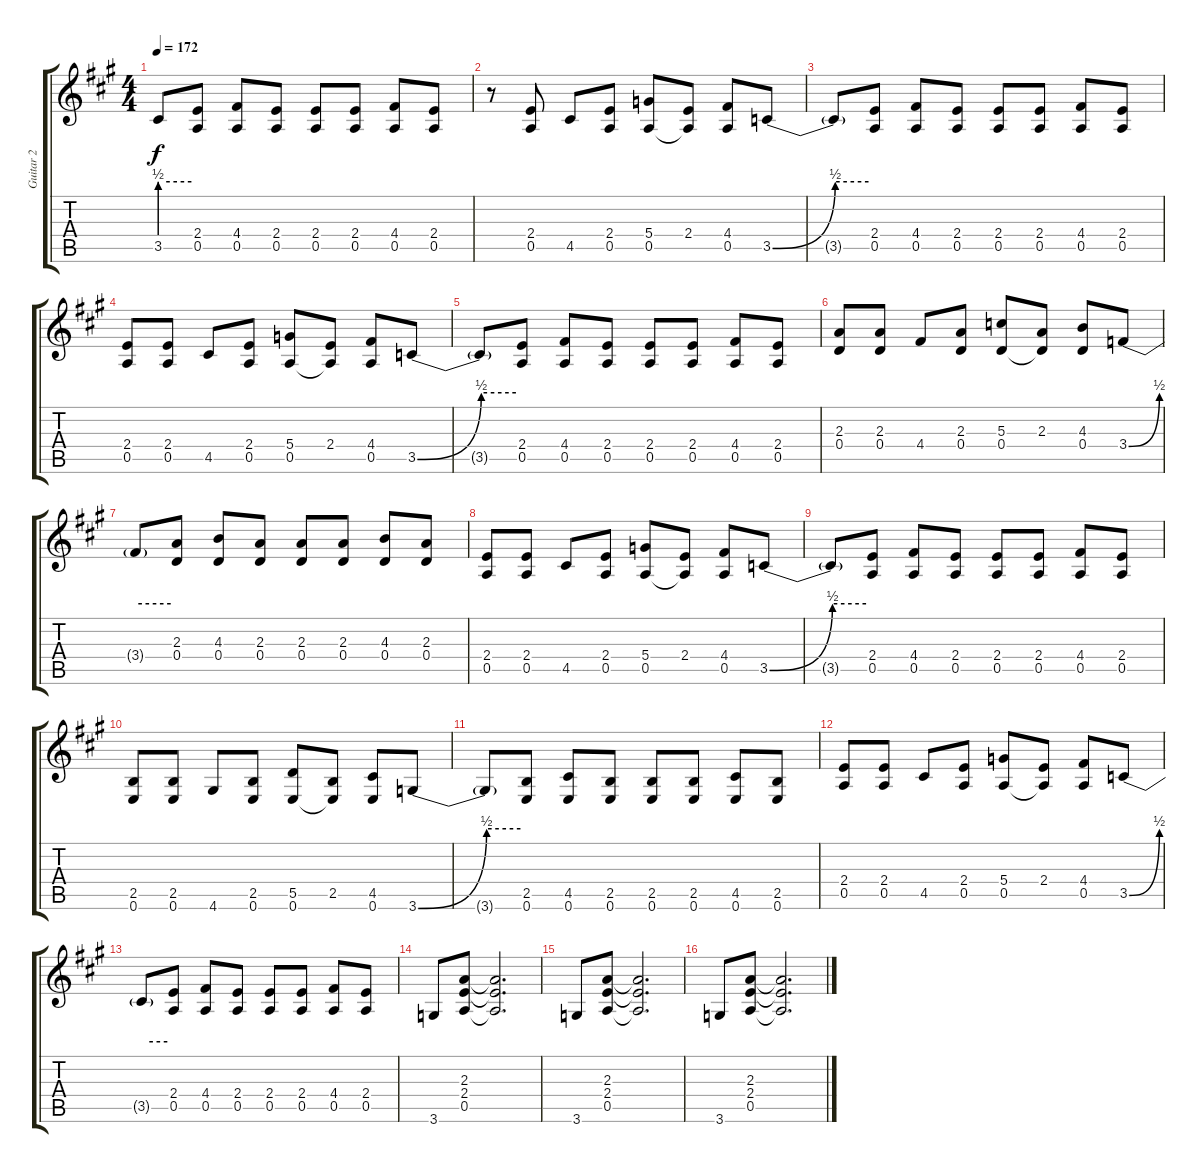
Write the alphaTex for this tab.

\track ("Guitar 2" "Guitar 2") {instrument distortionguitar}
\staff {score tabs}
\tuning (E4 B3 G3 D3 A2 E2) {hide}
\ts (4 4)
\tempo 172
\clef g2
\ks a
3.5{be (hold 0 2 60 2) t}.8{dy f} (2.4 0.5).8 (4.4 0.5).8 (2.4 0.5).8 (2.4 0.5).8 (2.4 0.5).8 (4.4 0.5).8 (2.4 0.5).8 |
r.8 (2.4 0.5).8 4.5.8 (2.4 0.5).8 (5.4 0.5).8 (2.4 0.5{t}).8 (4.4 0.5).8 3.5{be (bend 0 0 60 2)}.8 |
3.5{be (hold 0 2 60 2) t}.8 (2.4 0.5).8 (4.4 0.5).8 (2.4 0.5).8 (2.4 0.5).8 (2.4 0.5).8 (4.4 0.5).8 (2.4 0.5).8 |
(2.4 0.5).8 (2.4 0.5).8 4.5.8 (2.4 0.5).8 (5.4 0.5).8 (2.4 0.5{t}).8 (4.4 0.5).8 3.5{be (bend 0 0 60 2)}.8 |
3.5{be (hold 0 2 60 2) t}.8 (2.4 0.5).8 (4.4 0.5).8 (2.4 0.5).8 (2.4 0.5).8 (2.4 0.5).8 (4.4 0.5).8 (2.4 0.5).8 |
(2.3 0.4).8 (2.3 0.4).8 4.4.8 (2.3 0.4).8 (5.3 0.4).8 (2.3 0.4{t}).8 (4.3 0.4).8 3.4{be (bend 0 0 60 2)}.8 |
3.4{be (hold 0 2 60 2) t}.8 (2.3 0.4).8 (4.3 0.4).8 (2.3 0.4).8 (2.3 0.4).8 (2.3 0.4).8 (4.3 0.4).8 (2.3 0.4).8 |
(2.4 0.5).8 (2.4 0.5).8 4.5.8 (2.4 0.5).8 (5.4 0.5).8 (2.4 0.5{t}).8 (4.4 0.5).8 3.5{be (bend 0 0 60 2)}.8 |
3.5{be (hold 0 2 60 2) t}.8 (2.4 0.5).8 (4.4 0.5).8 (2.4 0.5).8 (2.4 0.5).8 (2.4 0.5).8 (4.4 0.5).8 (2.4 0.5).8 |
(2.5 0.6).8 (2.5 0.6).8 4.6.8 (2.5 0.6).8 (5.5 0.6).8 (2.5 0.6{t}).8 (4.5 0.6).8 3.6{be (bend 0 0 60 2)}.8 |
3.6{be (hold 0 2 60 2) t}.8 (2.5 0.6).8 (4.5 0.6).8 (2.5 0.6).8 (2.5 0.6).8 (2.5 0.6).8 (4.5 0.6).8 (2.5 0.6).8 |
(2.4 0.5).8 (2.4 0.5).8 4.5.8 (2.4 0.5).8 (5.4 0.5).8 (2.4 0.5{t}).8 (4.4 0.5).8 3.5{be (bend 0 0 60 2)}.8 |
3.5{be (hold 0 2 60 2) t}.8 (2.4 0.5).8 (4.4 0.5).8 (2.4 0.5).8 (2.4 0.5).8 (2.4 0.5).8 (4.4 0.5).8 (2.4 0.5).8 |
3.6.8 (2.3 2.4 0.5).8 (2.3{t} 2.4{t} 0.5{t}).2{d} |
3.6.8 (2.3 2.4 0.5).8 (2.3{t} 2.4{t} 0.5{t}).2{d} |
3.6.8 (2.3 2.4 0.5).8 (2.3{t} 2.4{t} 0.5{t}).2{d}
